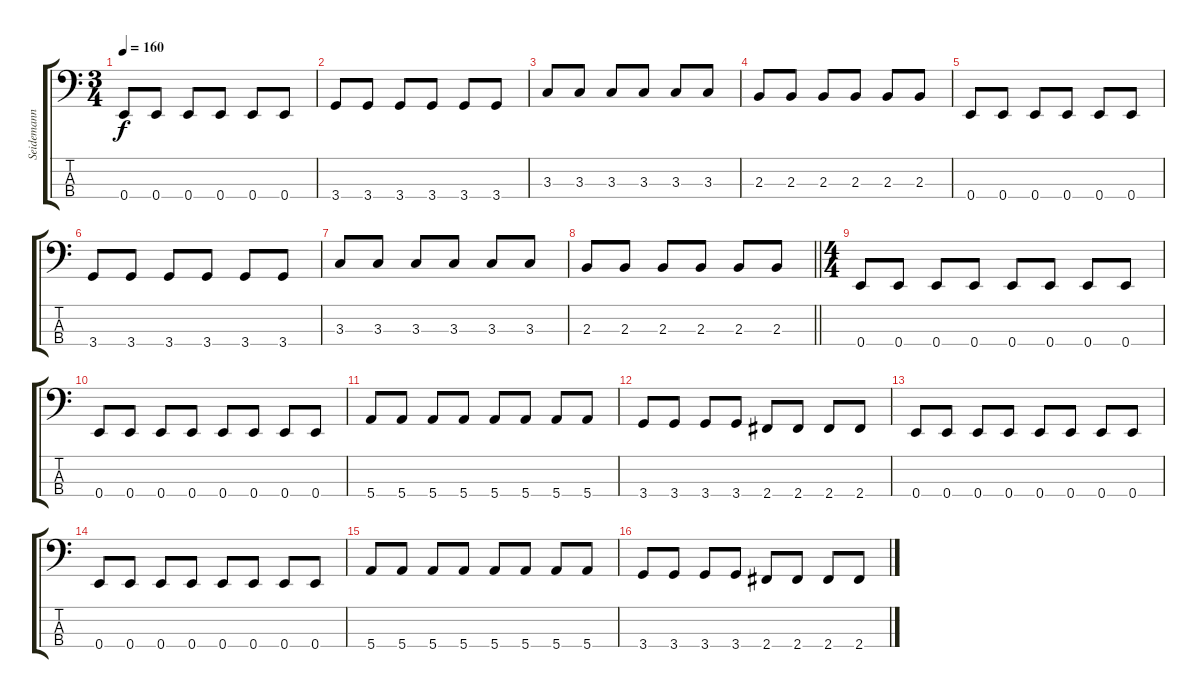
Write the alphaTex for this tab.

\track ("Seidemann" "Seidemann") {instrument electricbassfinger}
\staff {score tabs}
\tuning (G2 D2 A1 E1) {hide}
\ts (3 4)
\tempo 160
\clef f4
\ks c
0.4.8{dy f} 0.4.8 0.4.8 0.4.8 0.4.8 0.4.8 |
3.4.8 3.4.8 3.4.8 3.4.8 3.4.8 3.4.8 |
3.3.8 3.3.8 3.3.8 3.3.8 3.3.8 3.3.8 |
2.3.8 2.3.8 2.3.8 2.3.8 2.3.8 2.3.8 |
0.4.8 0.4.8 0.4.8 0.4.8 0.4.8 0.4.8 |
3.4.8 3.4.8 3.4.8 3.4.8 3.4.8 3.4.8 |
3.3.8 3.3.8 3.3.8 3.3.8 3.3.8 3.3.8 |
\barLineRight lightlight
2.3.8 2.3.8 2.3.8 2.3.8 2.3.8 2.3.8 |
\ts (4 4)
0.4.8 0.4.8 0.4.8 0.4.8 0.4.8 0.4.8 0.4.8 0.4.8 |
0.4.8 0.4.8 0.4.8 0.4.8 0.4.8 0.4.8 0.4.8 0.4.8 |
5.4.8 5.4.8 5.4.8 5.4.8 5.4.8 5.4.8 5.4.8 5.4.8 |
3.4.8 3.4.8 3.4.8 3.4.8 2.4.8 2.4.8 2.4.8 2.4.8 |
0.4.8 0.4.8 0.4.8 0.4.8 0.4.8 0.4.8 0.4.8 0.4.8 |
0.4.8 0.4.8 0.4.8 0.4.8 0.4.8 0.4.8 0.4.8 0.4.8 |
5.4.8 5.4.8 5.4.8 5.4.8 5.4.8 5.4.8 5.4.8 5.4.8 |
3.4.8 3.4.8 3.4.8 3.4.8 2.4.8 2.4.8 2.4.8 2.4.8
